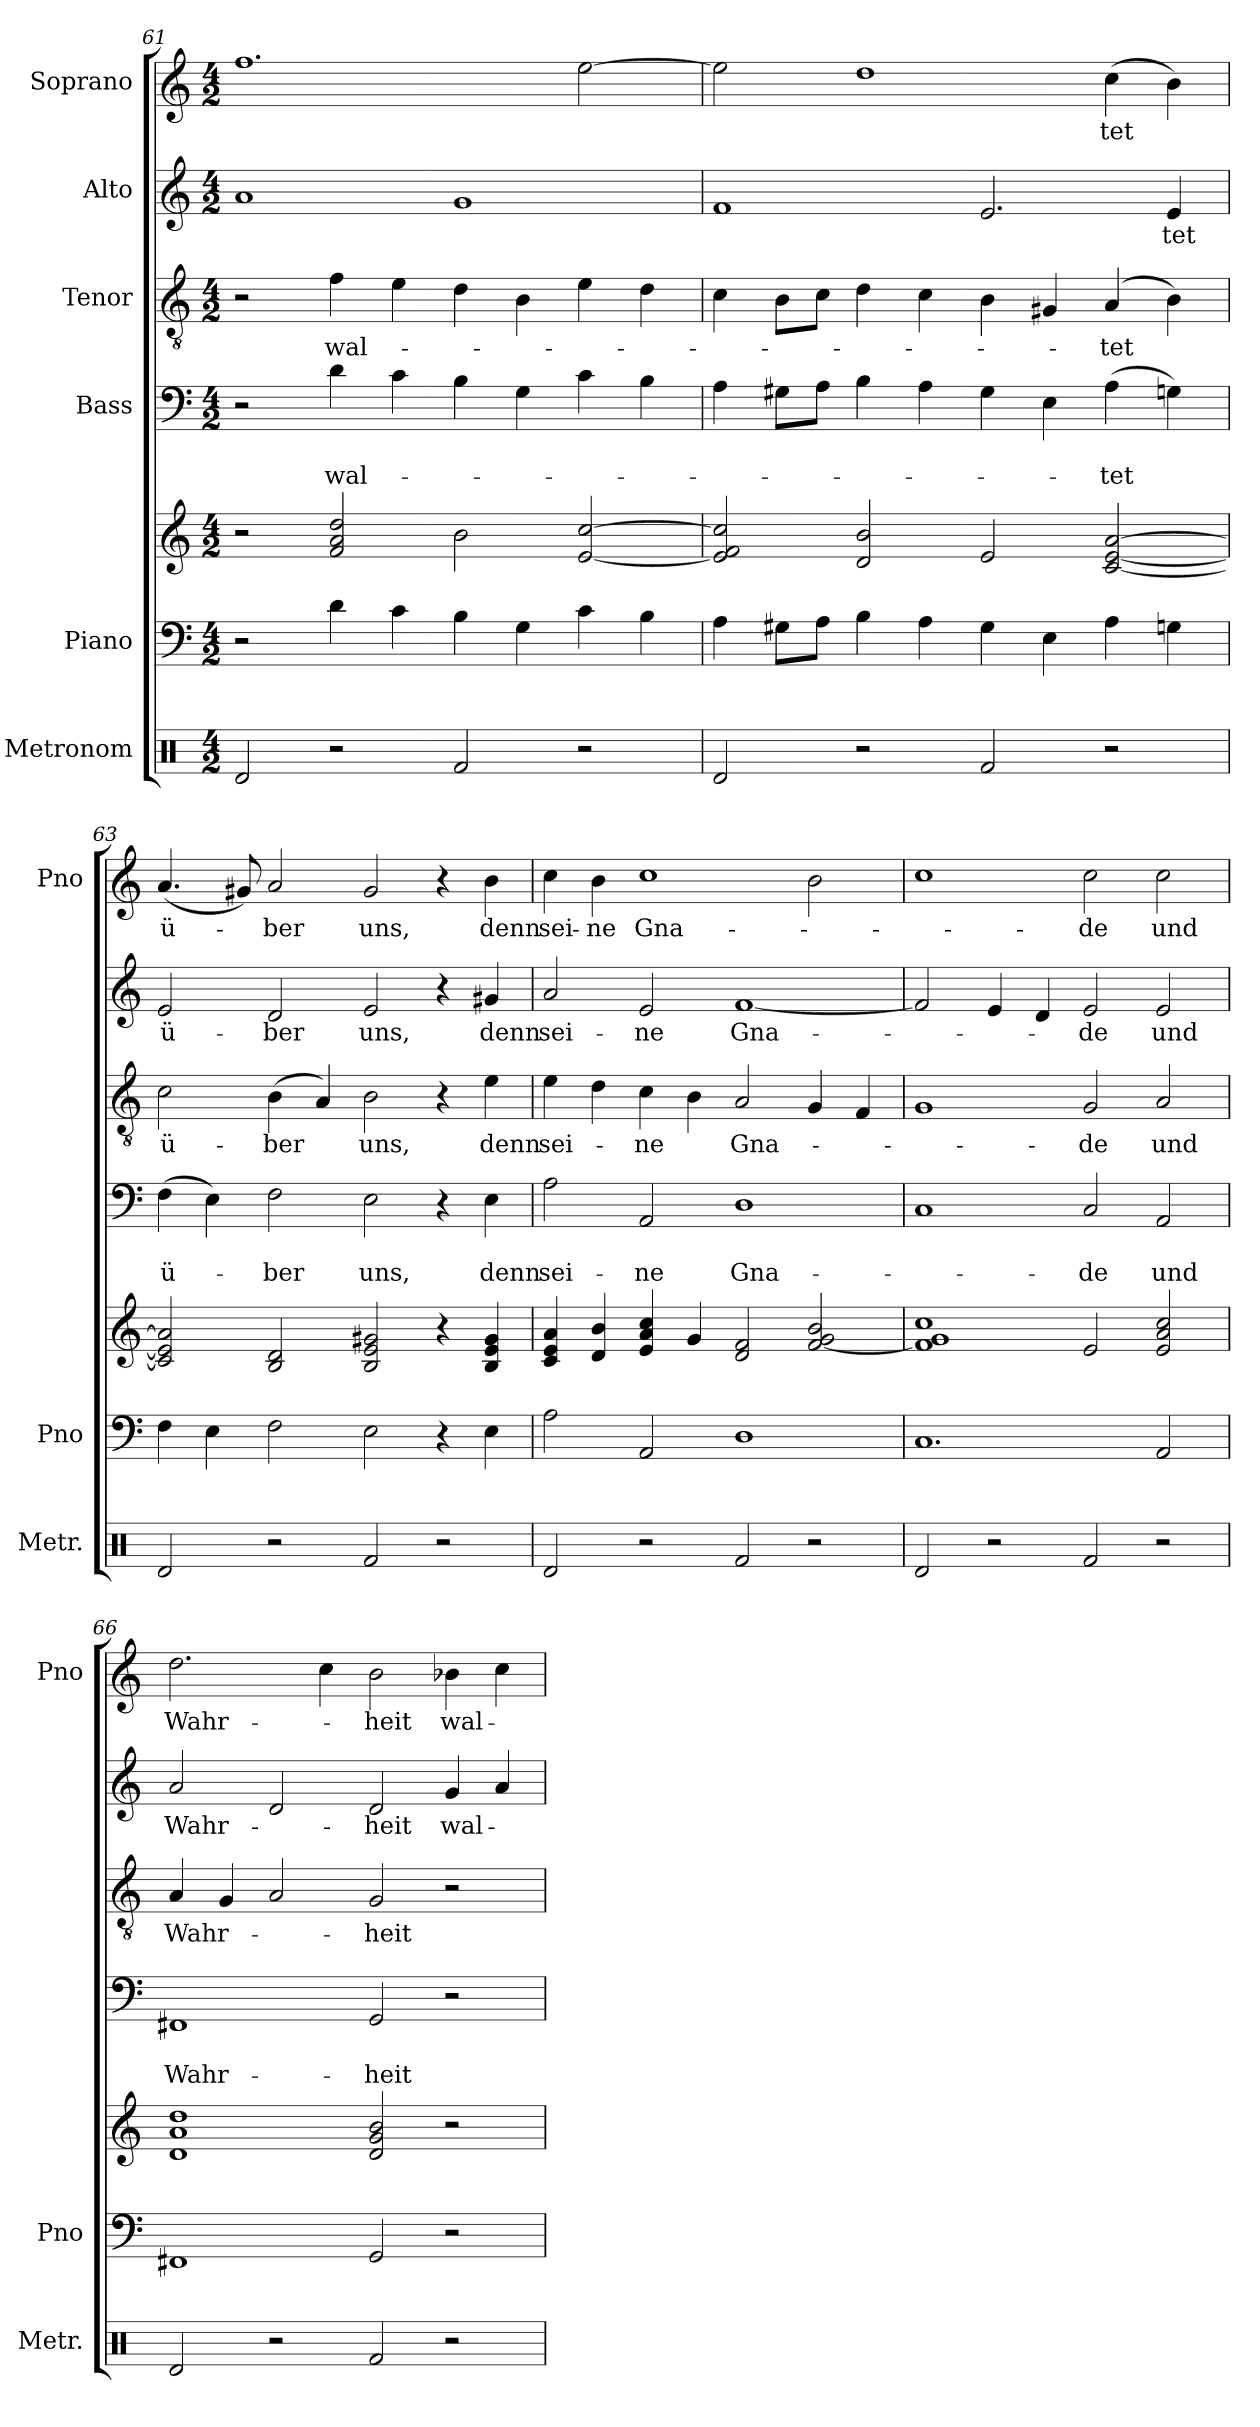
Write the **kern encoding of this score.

**kern	**kern	**kern	**kern	**text	**text	**kern	**text	**kern	**text	**kern	**text
*part6	*part5	*part5	*part4	*part4	*part4	*part3	*part3	*part2	*part2	*part1	*part1
*staff7	*staff6	*staff5	*staff4	*staff4	*staff4	*staff3	*staff3	*staff2	*staff2	*staff1	*staff1
*I"Metronom	*I"Piano	*	*I"Bass	*	*	*I"Tenor	*	*I"Alto	*	*I"Soprano	*
*I'Metr.	*I'Pno	*	*	*	*	*	*	*	*	*I'Pno	*
*clefX	*clefF4	*clefG2	*clefF4	*	*	*clefGv2	*	*clefG2	*	*clefG2	*
*k[]	*k[]	*k[]	*k[]	*	*	*k[]	*	*k[]	*	*k[]	*
*M4/2	*M4/2	*M4/2	*M4/2	*	*	*M4/2	*	*M4/2	*	*M4/2	*
=61	=61	=61	=61	=61	=61	=61	=61	=61	=61	=61	=61
2Rd/	2r	2r	2r	.	.	2r	.	1a	.	1.ff	.
!	!	!	!	!	!LO:LY:b	!	!LO:LY:b	!	!	!	!
2r	4d\	2f/ 2a/ 2dd/	4d\	.	wal-	4f\	wal-	.	.	.	.
.	4c\	.	4c\	.	.	4e\	.	.	.	.	.
2Rf/	4B\	2b\	4B\	.	.	4d\	.	1g	.	.	.
.	4G\	.	4G\	.	.	4B\	.	.	.	.	.
2r	4c\	[2e/ [2cc/	4c\	.	.	4e\	.	.	.	[2ee\	.
.	4B\	.	4B\	.	.	4d\	.	.	.	.	.
!!LO:PB:g=z
=62	=62	=62	=62	=62	=62	=62	=62	=62	=62	=62	=62
2Rd/	4A\	2e/] 2f/ 2cc/]	4A\	.	.	4c\	.	1f	.	2ee\]	.
.	8G#X\L	.	8G#X\L	.	.	8B\L	.	.	.	.	.
.	8A\J	.	8A\J	.	.	8c\J	.	.	.	.	.
2r	4B\	2d/ 2b/	4B\	.	.	4d\	.	.	.	1dd	.
.	4A\	.	4A\	.	.	4c\	.	.	.	.	.
2Rf/	4G#\	2e/	4G#\	.	.	4B\	.	2.e/	.	.	.
.	4E\	.	4E\	.	.	4G#X/	.	.	.	.	.
!	!	!	!	!	!LO:LY:b	!	!LO:LY:b	!	!	!	!LO:LY:b
2r	4A\	[2c/ [2e/ [2a/	(>4A\	.	-tet	(>4A/	-tet	.	.	(>4cc\	-tet
!	!	!	!	!	!	!	!	!	!LO:LY:b	!	!
.	4Gn\	.	4Gn\)	.	.	4B\)	.	4e/	-tet	4b\)	.
!!LO:PB:g=z
=63	=63	=63	=63	=63	=63	=63	=63	=63	=63	=63	=63
!	!	!	!	!	!LO:LY:b	!	!LO:LY:b	!	!LO:LY:b	!	!LO:LY:b
2Rd/	4F\	2c/] 2e/] 2a/]	(>4F\	.	ü-	2c\	ü-	2e/	ü-	(<4.a/	ü-
.	4E\	.	4E\)	.	.	.	.	.	.	.	.
.	.	.	.	.	.	.	.	.	.	8g#X/)	.
!	!	!	!	!	!LO:LY:b	!	!LO:LY:b	!	!LO:LY:b	!	!LO:LY:b
2r	2F\	2B/ 2d/	2F\	.	-ber	(>4B\	-ber	2d/	-ber	2a/	-ber
.	.	.	.	.	.	4A/)	.	.	.	.	.
!	!	!	!	!	!LO:LY:b	!	!LO:LY:b	!	!LO:LY:b	!	!LO:LY:b
2Rf/	2E\	2B/ 2e/ 2g#X/	2E\	.	uns,	2B\	uns,	2e/	uns,	2g#/	uns,
2r	4r	4r	4r	.	.	4r	.	4r	.	4r	.
!	!	!	!	!	!LO:LY:b	!	!LO:LY:b	!	!LO:LY:b	!	!LO:LY:b
.	4E\	4B/ 4e/ 4g#/	4E\	.	denn	4e\	denn	4g#X/	denn	4b\	denn
=64	=64	=64	=64	=64	=64	=64	=64	=64	=64	=64	=64
!	!	!	!	!	!LO:LY:b	!	!LO:LY:b	!	!LO:LY:b	!	!LO:LY:b
2Rd/	2A\	4c/ 4e/ 4a/	2A\	.	sei-	4e\	sei-	2a/	sei-	4cc\	sei-
!	!	!	!	!	!	!	!	!	!	!	!LO:LY:b
.	.	4d/ 4b/	.	.	.	4d\	.	.	.	4b\	-ne
!	!	!	!	!	!LO:LY:b	!	!LO:LY:b	!	!LO:LY:b	!	!LO:LY:b
2r	2AA/	4e/ 4a/ 4cc/	2AA/	.	-ne	4c\	-ne	2e/	-ne	1cc	Gna-
.	.	4g/	.	.	.	4B\	.	.	.	.	.
!	!	!	!	!	!LO:LY:b	!	!LO:LY:b	!	!LO:LY:b	!	!
2Rf/	1D	2d/ 2f/	1D	.	Gna-	2A/	Gna-	[1f	Gna-	.	.
2r	.	[2f/ 2g/ 2b/	.	.	.	4G/	.	.	.	2b\	.
.	.	.	.	.	.	4F/	.	.	.	.	.
=65	=65	=65	=65	=65	=65	=65	=65	=65	=65	=65	=65
2Rd/	1.C	1f] 1g 1cc	1C	.	.	1G	.	2f/]	.	1cc	.
2r	.	.	.	.	.	.	.	4e/	.	.	.
.	.	.	.	.	.	.	.	4d/	.	.	.
!	!	!	!	!	!LO:LY:b	!	!LO:LY:b	!	!LO:LY:b	!	!LO:LY:b
2Rf/	.	2e/	2C/	.	-de	2G/	-de	2e/	-de	2cc\	-de
!	!	!	!	!	!LO:LY:b	!	!LO:LY:b	!	!LO:LY:b	!	!LO:LY:b
2r	2AA/	2e/ 2a/ 2cc/	2AA/	.	und	2A/	und	2e/	und	2cc\	und
=66	=66	=66	=66	=66	=66	=66	=66	=66	=66	=66	=66
!	!	!	!	!	!LO:LY:b	!	!LO:LY:b	!	!LO:LY:b	!	!LO:LY:b
2Rd/	1FF#X	1d 1a 1dd	1FF#X	.	Wahr-	4A/	Wahr-	2a/	Wahr-	2.dd\	Wahr-
.	.	.	.	.	.	4G/	.	.	.	.	.
2r	.	.	.	.	.	2A/	.	2d/	.	.	.
.	.	.	.	.	.	.	.	.	.	4cc\	.
!	!	!	!	!	!LO:LY:b	!	!LO:LY:b	!	!LO:LY:b	!	!LO:LY:b
2Rf/	2GG/	2d/ 2g/ 2b/	2GG/	.	-heit	2G/	-heit	2d/	-heit	2b\	-heit
!	!	!	!	!	!	!	!	!	!LO:LY:b	!	!LO:LY:b
2r	2r	2r	2r	.	.	2r	.	4g/	wal-	4b-X\	wal-
.	.	.	.	.	.	.	.	4a/	.	4cc\	.
=	=	=	=	=	=	=	=	=	=	=	=
*-	*-	*-	*-	*-	*-	*-	*-	*-	*-	*-	*-
